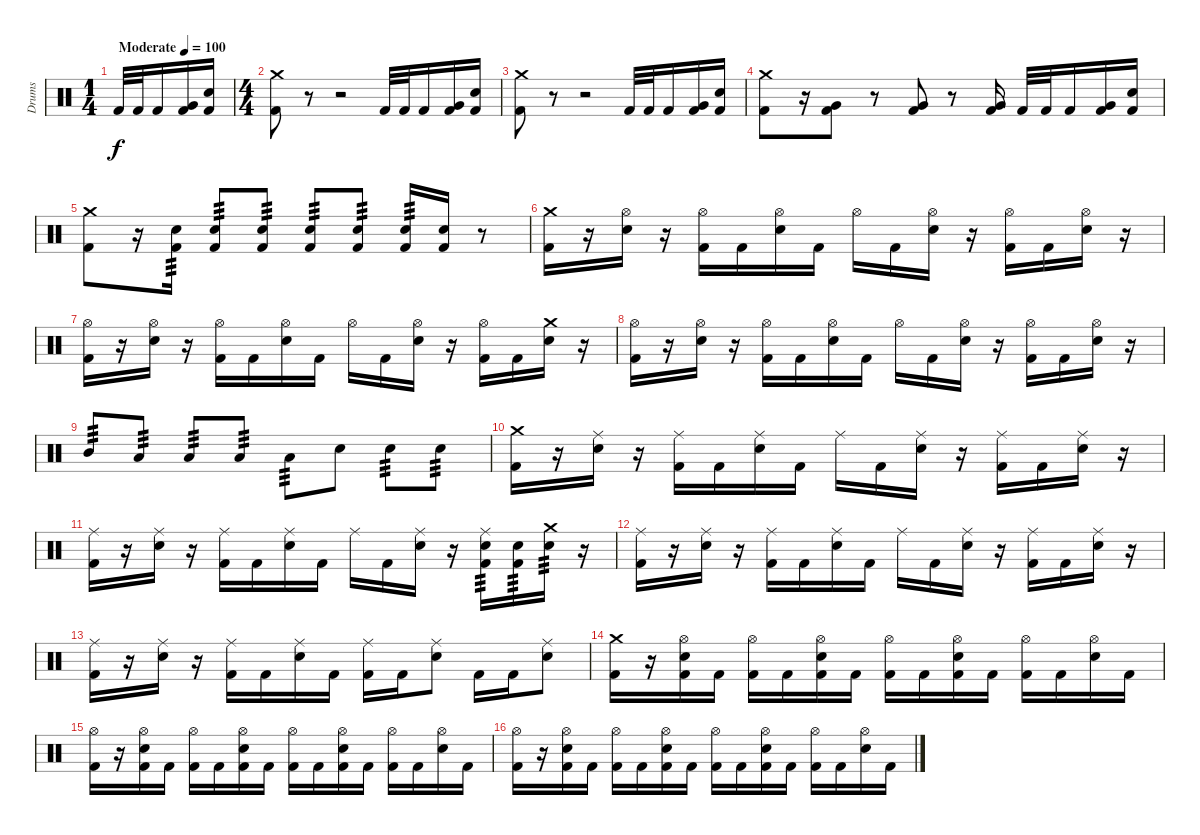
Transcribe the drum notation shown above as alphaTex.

\track ("Drums" "Drums") {instrument percussion}
\staff {score}
\articulation defaults
\ts (1 4)
\tempo (100 "Moderate")
\clef neutral
\ks c "Kick (hit) 2".32{dy f} "Kick (hit) 2".32 "Kick (hit) 2".16
("Very Low Tom (hit)" "Kick (hit) 2").16 ("Snare (hit) 2" "Kick (hit) 2").16 |
\ts (4 4)
("Crash medium (hit)" "Kick (hit) 2").8 r.8 r.2 "Kick (hit) 2".32 "Kick (hit) 2".32 "Kick (hit) 2".16 ("Very Low Tom (hit)" "Kick (hit) 2").16 ("Snare (hit) 2" "Kick (hit) 2").16 |
("Crash medium (hit)" "Kick (hit) 2").8 r.8 r.2 "Kick (hit) 2".32 "Kick (hit) 2".32 "Kick (hit) 2".16 ("Very Low Tom (hit)" "Kick (hit) 2").16 ("Snare (hit) 2" "Kick (hit) 2").16 |
("Crash medium (hit)" "Kick (hit) 2").8 r.16 ("Very Low Tom (hit)" "Kick (hit) 2").8 r.8 ("Very Low Tom (hit)" "Kick (hit) 2").8 r.8 ("Very Low Tom (hit)" "Kick (hit) 2").16 "Kick (hit) 2".32 "Kick (hit) 2".32 "Kick (hit) 2".16 ("Very Low Tom (hit)" "Kick (hit) 2").16 ("Snare (hit) 2" "Kick (hit) 2").16 |
("Crash medium (hit)" "Kick (hit) 2").8 r.16 ("Snare (hit) 2" "Kick (hit) 2").16{tp 3} ("Snare (hit) 2" "Kick (hit) 2").8{tp 3} ("Snare (hit) 2" "Kick (hit) 2").8{tp 3} ("Snare (hit) 2" "Kick (hit) 2").8{tp 3} ("Snare (hit) 2" "Kick (hit) 2").8{tp 3} ("Snare (hit) 2" "Kick (hit) 2").16{tp 3} ("Snare (hit) 2" "Kick (hit) 2").16 r.8 |
("Crash medium (hit)" "Kick (hit) 2").16 r.16 ("Snare (hit) 2" "Hi-Hat (open)").16 r.16 ("Hi-Hat (open)" "Kick (hit) 2").16 "Kick (hit) 2".16 ("Snare (hit) 2" "Hi-Hat (open)").16 "Kick (hit) 2".16 "Hi-Hat (open)".16 "Kick (hit) 2".16 ("Snare (hit) 2" "Hi-Hat (open)").16 r.16 ("Hi-Hat (open)" "Kick (hit) 2").16 "Kick (hit) 2".16 ("Snare (hit) 2" "Hi-Hat (open)").16 r.16 |
("Hi-Hat (open)" "Kick (hit) 2").16 r.16 ("Snare (hit) 2" "Hi-Hat (open)").16 r.16 ("Hi-Hat (open)" "Kick (hit) 2").16 "Kick (hit) 2".16 ("Snare (hit) 2" "Hi-Hat (open)").16 "Kick (hit) 2".16 "Hi-Hat (open)".16 "Kick (hit) 2".16 ("Snare (hit) 2" "Hi-Hat (open)").16 r.16 ("Hi-Hat (open)" "Kick (hit) 2").16 "Kick (hit) 2".16 ("Snare (hit) 2" "Crash medium (hit)").16 r.16 |
("Hi-Hat (open)" "Kick (hit) 2").16 r.16 ("Snare (hit) 2" "Hi-Hat (open)").16 r.16 ("Hi-Hat (open)" "Kick (hit) 2").16 "Kick (hit) 2".16 ("Snare (hit) 2" "Hi-Hat (open)").16 "Kick (hit) 2".16 "Hi-Hat (open)".16 "Kick (hit) 2".16 ("Snare (hit) 2" "Hi-Hat (open)").16 r.16 ("Hi-Hat (open)" "Kick (hit) 2").16 "Kick (hit) 2".16 ("Snare (hit) 2" "Hi-Hat (open)").16 r.16 |
"Mid Tom (hit)".8{tp 3} "Low Tom (hit)".8{tp 3} "Low Floor Tom (hit)".8{tp 3} "Low Floor Tom (hit)".8{tp 3} "Low Floor Tom (hit)".8{tp 3} "Snare (hit) 2".8 "Snare (hit) 2".8{tp 3} "Snare (hit) 2".8{tp 3} |
("Crash medium (hit)" "Kick (hit) 2").16 r.16 ("Snare (hit) 2" "Ride (middle)").16 r.16 ("Ride (middle)" "Kick (hit) 2").16 "Kick (hit) 2".16 ("Snare (hit) 2" "Ride (middle)").16 "Kick (hit) 2".16 "Ride (middle)".16 "Kick (hit) 2".16 ("Snare (hit) 2" "Ride (middle)").16 r.16 ("Ride (middle)" "Kick (hit) 2").16 "Kick (hit) 2".16 ("Snare (hit) 2" "Ride (middle)").16 r.16 |
("Ride (middle)" "Kick (hit) 2").16 r.16 ("Snare (hit) 2" "Ride (middle)").16 r.16 ("Ride (middle)" "Kick (hit) 2").16 "Kick (hit) 2".16 ("Snare (hit) 2" "Ride (middle)").16 "Kick (hit) 2".16 "Ride (middle)".16 "Kick (hit) 2".16 ("Snare (hit) 2" "Ride (middle)").16 r.16 ("Snare (hit) 2" "Ride (middle)" "Kick (hit) 2").16{tp 3} ("Snare (hit) 2" "Kick (hit) 2").16{tp 3} ("Snare (hit) 2" "Crash medium (hit)").16{tp 3} r.16 |
("Ride (middle)" "Kick (hit) 2").16 r.16 ("Snare (hit) 2" "Ride (middle)").16 r.16 ("Ride (middle)" "Kick (hit) 2").16 "Kick (hit) 2".16 ("Snare (hit) 2" "Ride (middle)").16 "Kick (hit) 2".16 "Ride (middle)".16 "Kick (hit) 2".16 ("Snare (hit) 2" "Ride (middle)").16 r.16 ("Ride (middle)" "Kick (hit) 2").16 "Kick (hit) 2".16 ("Snare (hit) 2" "Ride (middle)").16 r.16 |
("Ride (middle)" "Kick (hit) 2").16 r.16 ("Snare (hit) 2" "Ride (middle)").16 r.16 ("Ride (middle)" "Kick (hit) 2").16 "Kick (hit) 2".16 ("Snare (hit) 2" "Ride (middle)").16 "Kick (hit) 2".16 ("Ride (middle)" "Kick (hit) 2").16 "Kick (hit) 2".16 ("Snare (hit) 2" "Ride (middle)").8 "Kick (hit) 2".16 "Kick (hit) 2".16 ("Snare (hit) 2" "Ride (middle)").8 |
("Crash medium (hit)" "Kick (hit) 2").16 r.16 ("Snare (hit) 2" "Hi-Hat (open)" "Kick (hit) 2").16 "Kick (hit) 2".16 ("Hi-Hat (open)" "Kick (hit) 2").16 "Kick (hit) 2".16 ("Snare (hit) 2" "Hi-Hat (open)" "Kick (hit) 2").16 "Kick (hit) 2".16 ("Hi-Hat (open)" "Kick (hit) 2").16 "Kick (hit) 2".16 ("Snare (hit) 2" "Hi-Hat (open)" "Kick (hit) 2").16 "Kick (hit) 2".16 ("Hi-Hat (open)" "Kick (hit) 2").16 "Kick (hit) 2".16 ("Snare (hit) 2" "Hi-Hat (open)").16 "Kick (hit) 2".16 |
("Hi-Hat (open)" "Kick (hit) 2").16 r.16 ("Snare (hit) 2" "Hi-Hat (open)" "Kick (hit) 2").16 "Kick (hit) 2".16 ("Hi-Hat (open)" "Kick (hit) 2").16 "Kick (hit) 2".16 ("Snare (hit) 2" "Hi-Hat (open)" "Kick (hit) 2").16 "Kick (hit) 2".16 ("Hi-Hat (open)" "Kick (hit) 2").16 "Kick (hit) 2".16 ("Snare (hit) 2" "Hi-Hat (open)" "Kick (hit) 2").16 "Kick (hit) 2".16 ("Hi-Hat (open)" "Kick (hit) 2").16 "Kick (hit) 2".16 ("Snare (hit) 2" "Hi-Hat (open)").16 "Kick (hit) 2".16 |
("Hi-Hat (open)" "Kick (hit) 2").16 r.16 ("Snare (hit) 2" "Hi-Hat (open)" "Kick (hit) 2").16 "Kick (hit) 2".16 ("Hi-Hat (open)" "Kick (hit) 2").16 "Kick (hit) 2".16 ("Snare (hit) 2" "Hi-Hat (open)" "Kick (hit) 2").16 "Kick (hit) 2".16 ("Hi-Hat (open)" "Kick (hit) 2").16 "Kick (hit) 2".16 ("Snare (hit) 2" "Hi-Hat (open)" "Kick (hit) 2").16 "Kick (hit) 2".16 ("Hi-Hat (open)" "Kick (hit) 2").16 "Kick (hit) 2".16 ("Snare (hit) 2" "Hi-Hat (open)").16 "Kick (hit) 2".16
